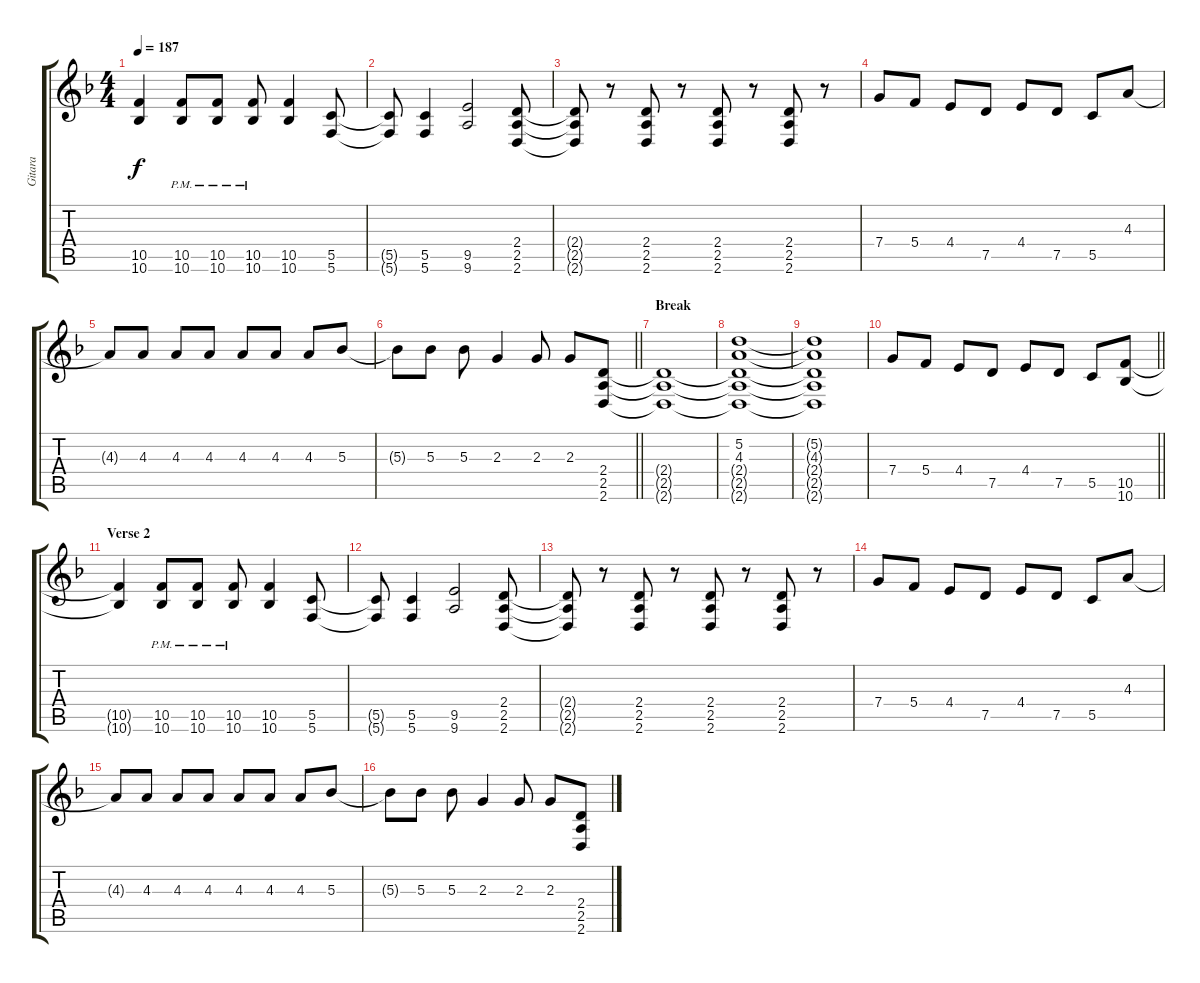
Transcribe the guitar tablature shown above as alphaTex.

\track ("Gitara" "Gitara") {instrument distortionguitar}
\staff {score tabs}
\tuning (D4 A3 F3 C3 G2 C2) {hide}
\ts (4 4)
\tempo 187
\clef g2
\ks dminor
(10.5{t} 10.6{t}).4{dy f} (10.5{pm} 10.6{pm}).8 (10.5{pm} 10.6{pm}).8 (10.5{pm} 10.6{pm}).8 (10.5 10.6).4 (5.5 5.6).8 |
(5.5{t} 5.6{t}).8 (5.5 5.6).4 (9.5 9.6).2 (2.4 2.5 2.6).8 |
(2.4{t} 2.5{t} 2.6{t}).8 r.8 (2.4 2.5 2.6).8 r.8 (2.4 2.5 2.6).8 r.8 (2.4 2.5 2.6).8 r.8 |
7.4.8 5.4.8 4.4.8 7.5.8 4.4.8 7.5.8 5.5.8 4.3.8 |
4.3{t}.8 4.3.8 4.3.8 4.3.8 4.3.8 4.3.8 4.3.8 5.3.8 |
\barLineRight lightlight
5.3{t}.8 5.3.8 5.3.8 2.3.4 2.3.8 2.3.8 (2.4 2.5 2.6).8 |
\section ("" "Break")
(2.4{t} 2.5{t} 2.6{t}).1 |
(5.2 4.3 2.4{t} 2.5{t} 2.6{t}).1 |
(5.2{t} 4.3{t} 2.4{t} 2.5{t} 2.6{t}).1 |
\barLineRight lightlight
7.4.8 5.4.8 4.4.8 7.5.8 4.4.8 7.5.8 5.5.8 (10.5 10.6).8 |
\section ("" "Verse 2")
(10.5{t} 10.6{t}).4 (10.5{pm} 10.6{pm}).8 (10.5{pm} 10.6{pm}).8 (10.5{pm} 10.6{pm}).8 (10.5 10.6).4 (5.5 5.6).8 |
(5.5{t} 5.6{t}).8 (5.5 5.6).4 (9.5 9.6).2 (2.4 2.5 2.6).8 |
(2.4{t} 2.5{t} 2.6{t}).8 r.8 (2.4 2.5 2.6).8 r.8 (2.4 2.5 2.6).8 r.8 (2.4 2.5 2.6).8 r.8 |
7.4.8 5.4.8 4.4.8 7.5.8 4.4.8 7.5.8 5.5.8 4.3.8 |
4.3{t}.8 4.3.8 4.3.8 4.3.8 4.3.8 4.3.8 4.3.8 5.3.8 |
5.3{t}.8 5.3.8 5.3.8 2.3.4 2.3.8 2.3.8 (2.4 2.5 2.6).8
